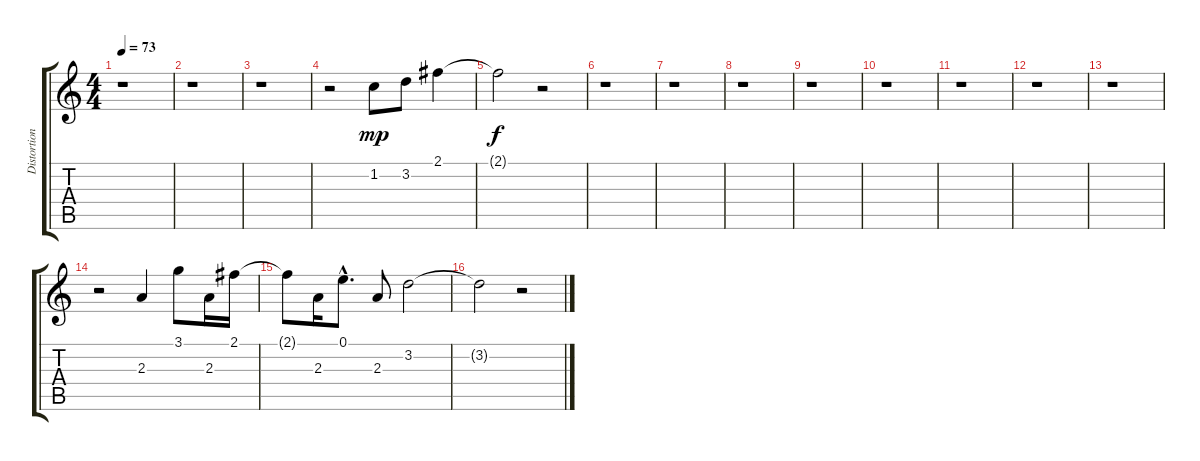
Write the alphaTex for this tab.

\track ("Distortion Guitar" "Distortion") {instrument distortionguitar}
\staff {score tabs}
\tuning (E4 B3 G3 D3 A2 E2) {hide}
\ts (4 4)
\tempo 73
\clef g2
\ks c
r.1{dy p} |
r.1 |
r.1 |
r.2 1.2.8{dy mp} 3.2.8 2.1.4 |
2.1{t}.2{dy f} r.2 |
r.1 |
r.1 |
r.1 |
r.1 |
r.1 |
r.1 |
r.1 |
r.1 |
r.2 2.3.4 3.1.8 2.3.16 2.1.16 |
2.1{t}.8 2.3.16 0.1{hac}.8{d} 2.3.8 3.2.2 |
3.2{t}.2 r.2
